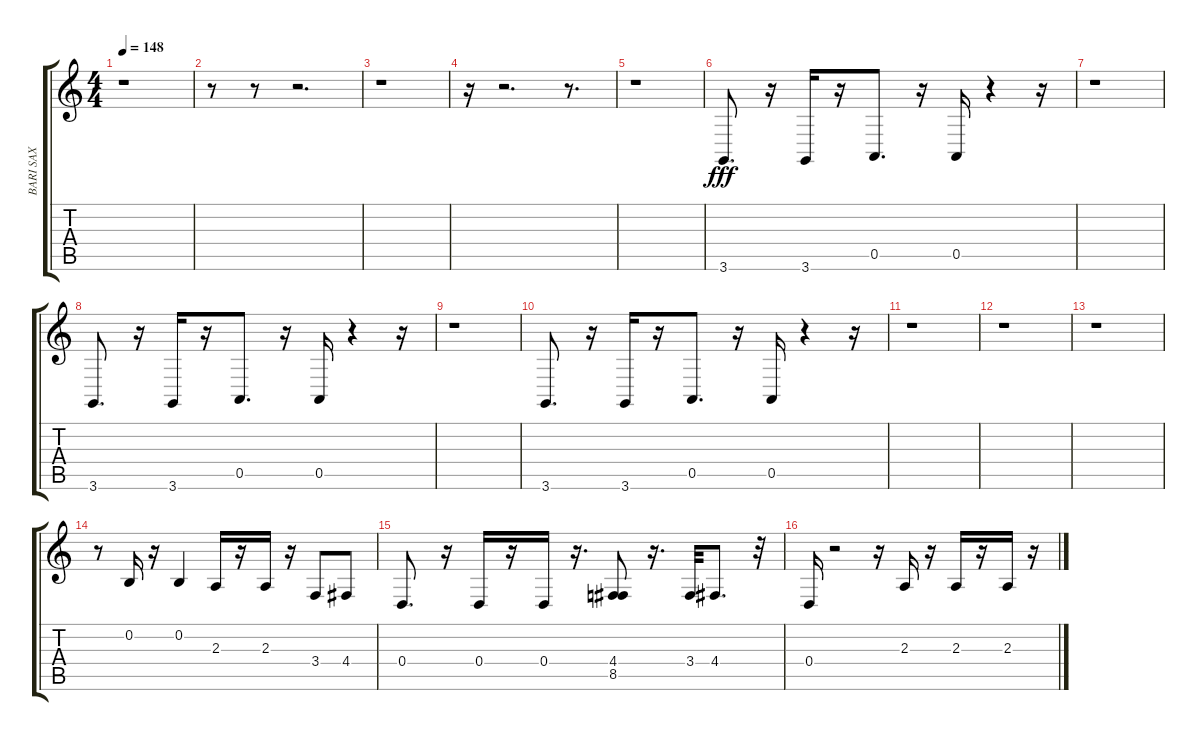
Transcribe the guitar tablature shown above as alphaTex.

\track ("BARI SAX" "BARI SAX") {instrument baritonesax}
\staff {score tabs}
\tuning (E4 B3 G3 D3 A2 E2) {hide}
\ts (4 4)
\tempo 148
\clef g2
\ks c
r.1{dy fff} |
r.8 r.8 r.2{d} |
r.1 |
r.16 r.2{d} r.8{d} |
r.1 |
3.6.8{d} r.16 3.6.16 r.16 0.5.8{d} r.16 0.5.16 r.4 r.16 |
r.1 |
3.6.8{d} r.16 3.6.16 r.16 0.5.8{d} r.16 0.5.16 r.4 r.16 |
r.1 |
3.6.8{d} r.16 3.6.16 r.16 0.5.8{d} r.16 0.5.16 r.4 r.16 |
r.1 |
r.1 |
r.1 |
r.8 0.2.16 r.16 0.2.4 2.3.16 r.16 2.3.16 r.16 3.4.8 4.4.8 |
0.4.8{d} r.16 0.4.16 r.16 0.4.16 r.16{d} (4.4 8.5).8 r.16{d} 3.4.32 4.4.8{d} r.32 |
0.4.16 r.2 r.16 2.3.16 r.16 2.3.16 r.16 2.3.16 r.16
